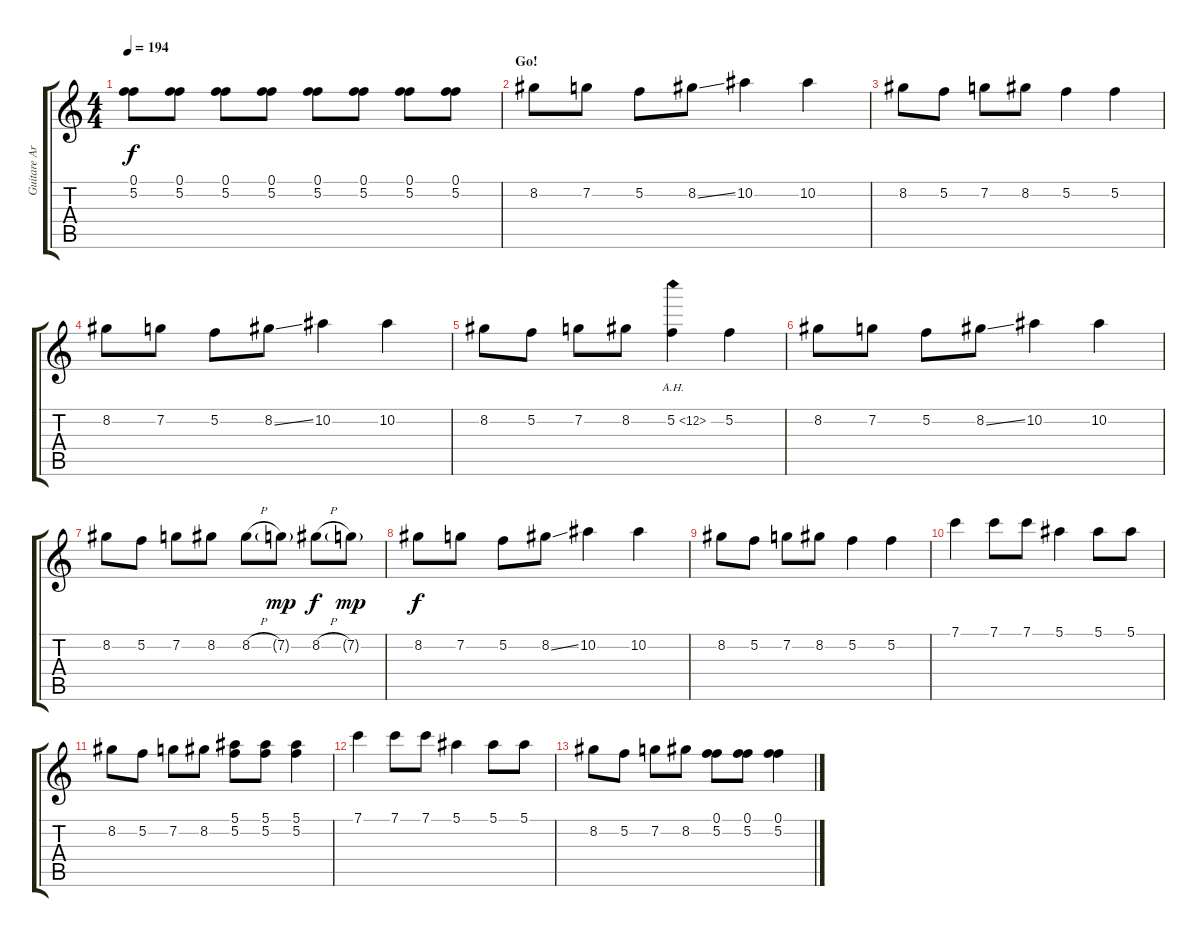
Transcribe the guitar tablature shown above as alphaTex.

\track ("Guitare Arpèges 1" "Guitare Ar") {instrument distortionguitar}
\staff {score tabs}
\tuning (F4 C4 Ab3 Eb3 Bb2 F2) {hide}
\ts (4 4)
\tempo 194
\clef g2
\ks c
(0.1 5.2).8{dy f} (0.1 5.2).8 (0.1 5.2).8 (0.1 5.2).8 (0.1 5.2).8 (0.1 5.2).8 (0.1 5.2).8 (0.1 5.2).8 |
\section ("" "Go!")
8.2.8 7.2.8 5.2.8 8.2{ss}.8 10.2.4 10.2.4 |
8.2.8 5.2.8 7.2.8 8.2.8 5.2.4 5.2.4 |
8.2.8 7.2.8 5.2.8 8.2{ss}.8 10.2.4 10.2.4 |
8.2.8 5.2.8 7.2.8 8.2.8 5.2{ah 7}.4 5.2.4 |
8.2.8 7.2.8 5.2.8 8.2{ss}.8 10.2.4 10.2.4 |
8.2.8 5.2.8 7.2.8 8.2.8 8.2{h}.8 7.2{g}.8{dy mp} 8.2{h}.8{dy f} 7.2{g}.8{dy mp} |
8.2.8{dy f} 7.2.8 5.2.8 8.2{ss}.8 10.2.4 10.2.4 |
8.2.8 5.2.8 7.2.8 8.2.8 5.2.4 5.2.4 |
7.1.4 7.1.8 7.1.8 5.1.4 5.1.8 5.1.8 |
8.2.8 5.2.8 7.2.8 8.2.8 (5.1 5.2).8 (5.1 5.2).8 (5.1 5.2).4 |
7.1.4 7.1.8 7.1.8 5.1.4 5.1.8 5.1.8 |
8.2.8 5.2.8 7.2.8 8.2.8 (0.1 5.2).8 (0.1 5.2).8 (0.1 5.2).4
